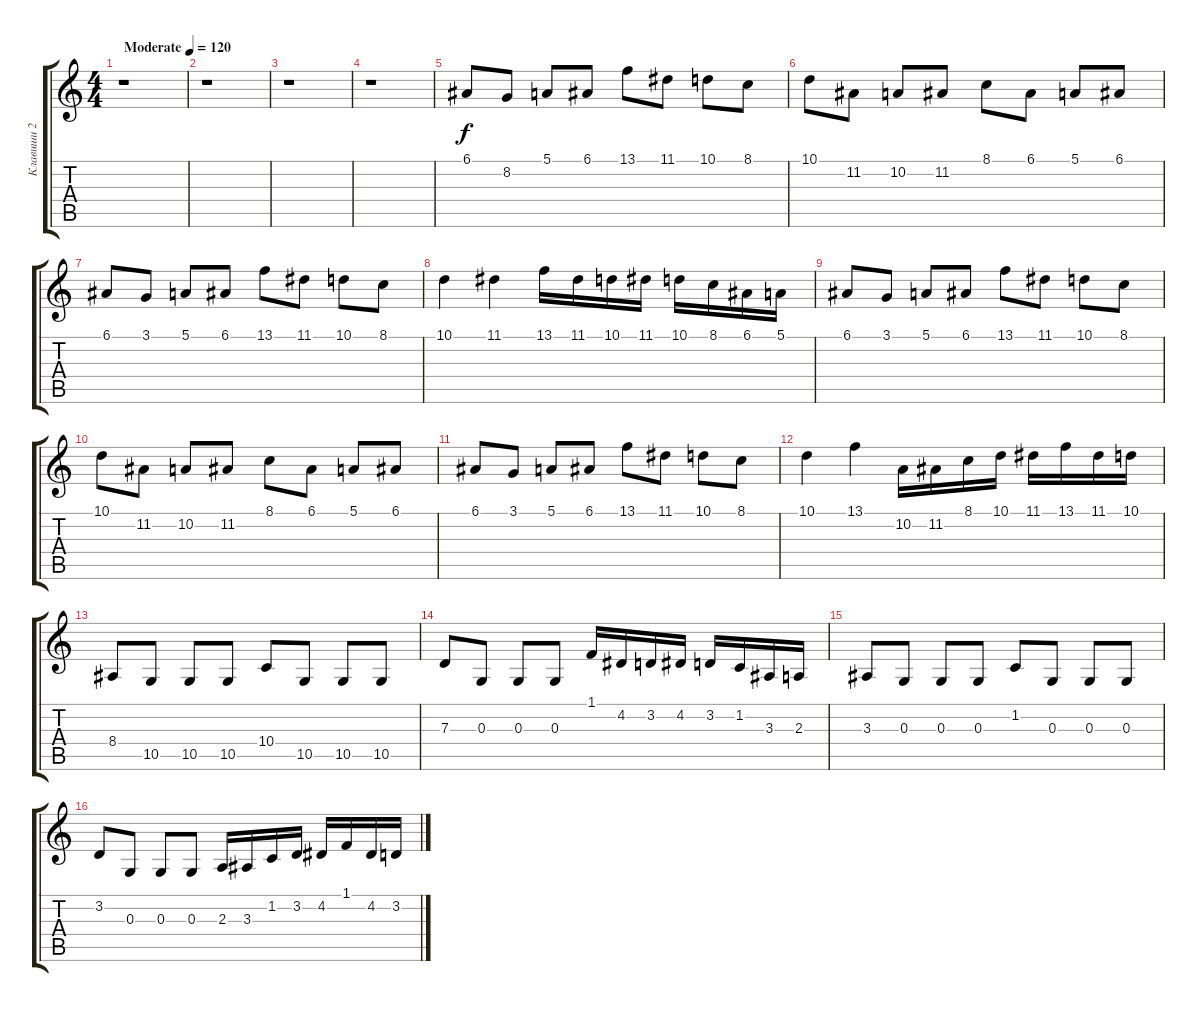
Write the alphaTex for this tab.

\track ("Клавиши 2" "Клавиши 2") {instrument pad1newage}
\staff {score tabs}
\tuning (E4 B3 G3 D3 A2 E2) {hide}
\ts (4 4)
\tempo (120 "Moderate")
\clef g2
\ks c
r.1{dy f instrument pad1newage} |
r.1 |
r.1 |
r.1 |
6.1.8 8.2.8 5.1.8 6.1.8 13.1.8 11.1.8 10.1.8 8.1.8 |
10.1.8 11.2.8 10.2.8 11.2.8 8.1.8 6.1.8 5.1.8 6.1.8 |
6.1.8 3.1.8 5.1.8 6.1.8 13.1.8 11.1.8 10.1.8 8.1.8 |
10.1.4 11.1.4 13.1.16 11.1.16 10.1.16 11.1.16 10.1.16 8.1.16 6.1.16 5.1.16 |
6.1.8 3.1.8 5.1.8 6.1.8 13.1.8 11.1.8 10.1.8 8.1.8 |
10.1.8 11.2.8 10.2.8 11.2.8 8.1.8 6.1.8 5.1.8 6.1.8 |
6.1.8 3.1.8 5.1.8 6.1.8 13.1.8 11.1.8 10.1.8 8.1.8 |
10.1.4 13.1.4 10.2.16 11.2.16 8.1.16 10.1.16 11.1.16 13.1.16 11.1.16 10.1.16 |
8.4.8 10.5.8 10.5.8 10.5.8 10.4.8 10.5.8 10.5.8 10.5.8 |
7.3.8 0.3.8 0.3.8 0.3.8 1.1.16 4.2.16 3.2.16 4.2.16 3.2.16 1.2.16 3.3.16 2.3.16 |
3.3.8 0.3.8 0.3.8 0.3.8 1.2.8 0.3.8 0.3.8 0.3.8 |
3.2.8 0.3.8 0.3.8 0.3.8 2.3.16 3.3.16 1.2.16 3.2.16 4.2.16 1.1.16 4.2.16 3.2.16
